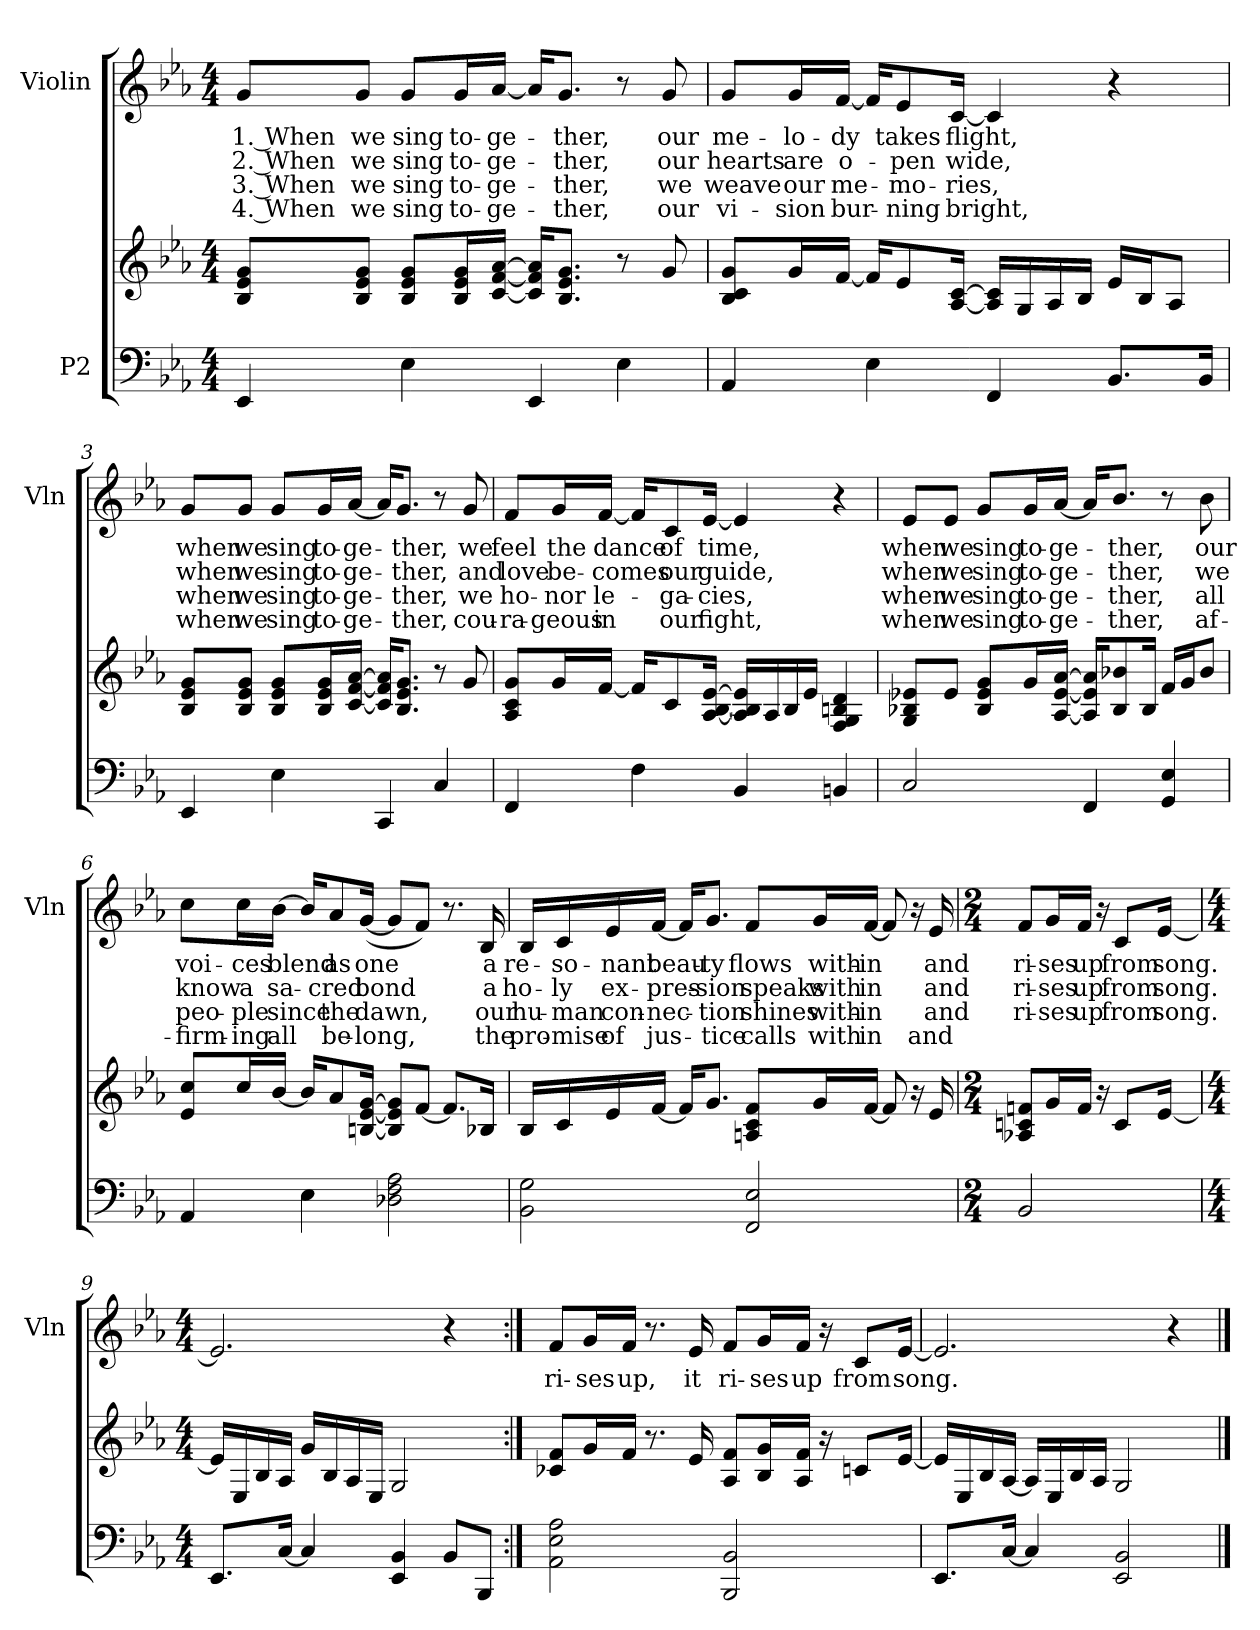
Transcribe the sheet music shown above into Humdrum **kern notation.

**kern	**kern	**kern	**text	**text	**text	**text
*part2	*part2	*part1	*part1	*part1	*part1	*part1
*staff3	*staff2	*staff1	*staff1	*staff1	*staff1	*staff1
*I"P2	*	*I"Violin	*	*	*	*
*	*	*I'Vln	*	*	*	*
*clefF4	*clefG2	*clefG2	*	*	*	*
*k[b-e-a-]	*k[b-e-a-]	*k[b-e-a-]	*	*	*	*
*E-:	*E-:	*E-:	*	*	*	*
*M4/4	*M4/4	*M4/4	*	*	*	*
*MM64	*MM64	*MM64	*	*	*	*
=1	=1	=1	=1	=1	=1	=1
!	!	!	!LO:LY:b	!LO:LY:b	!LO:LY:b	!LO:LY:b
4EE-/	8B-/ 8e-/ 8g/L	8g/L	1. When	2. When	3. When	4. When
!	!	!	!LO:LY:b	!LO:LY:b	!LO:LY:b	!LO:LY:b
.	8B-/ 8e-/ 8g/J	8g/J	we	we	we	we
!	!	!	!LO:LY:b	!LO:LY:b	!LO:LY:b	!LO:LY:b
4E-\	8B-/ 8e-/ 8g/L	8g/L	sing	sing	sing	sing
!	!	!	!LO:LY:b	!LO:LY:b	!LO:LY:b	!LO:LY:b
.	16B-/ 16e-/ 16g/L	16g/L	to-	to-	to-	to-
!	!	!	!LO:LY:b	!LO:LY:b	!LO:LY:b	!LO:LY:b
.	[<16c/ [<16f/ [>16a-/JJ	[<16a-/JJ	-ge-	-ge-	-ge-	-ge-
4EE-/	16c/] 16f/] 16a-/]KL	16a-/KL]	.	.	.	.
!	!	!	!LO:LY:b	!LO:LY:b	!LO:LY:b	!LO:LY:b
.	8.B-/ 8.e-/ 8.g/J	8.g/J	-ther,	-ther,	-ther,	-ther,
4E-\	8r	8r	.	.	.	.
!	!	!	!LO:LY:b	!LO:LY:b	!LO:LY:b	!LO:LY:b
.	8g/	8g/	our	our	we	our
=2	=2	=2	=2	=2	=2	=2
!	!	!	!LO:LY:b	!LO:LY:b	!LO:LY:b	!LO:LY:b
4AA-/	8B-/ 8c/ 8g/L	8g/L	me-	hearts	weave	vi-
!	!	!	!LO:LY:b	!LO:LY:b	!LO:LY:b	!LO:LY:b
.	16g/L	16g/L	-lo-	are	our	-sion
!	!	!	!LO:LY:b	!LO:LY:b	!LO:LY:b	!LO:LY:b
.	[<16f/JJ	[<16f/JJ	-dy	o-	me-	bur-
4E-\	16f/KL]	16f/KL]	.	.	.	.
!	!	!	!LO:LY:b	!LO:LY:b	!LO:LY:b	!LO:LY:b
.	8e-/	8e-/	takes	-pen	-mo-	-ning
!	!	!	!LO:LY:b	!LO:LY:b	!LO:LY:b	!LO:LY:b
.	[<16A-/ [>16c/Jk	[<16c/Jk	flight,	wide,	-ries,	bright,
4FF/	16A-/] 16c/]LL	4c/]	.	.	.	.
.	16G/	.	.	.	.	.
.	16A-/	.	.	.	.	.
.	16B-/JJ	.	.	.	.	.
8.BB-/L	16e-/LL	4r	.	.	.	.
.	16B-/J	.	.	.	.	.
.	8A-/J	.	.	.	.	.
16BB-/Jk	.	.	.	.	.	.
!!LO:LB:g=z
=3	=3	=3	=3	=3	=3	=3
!	!	!	!LO:LY:b	!LO:LY:b	!LO:LY:b	!LO:LY:b
4EE-/	8B-/ 8e-/ 8g/L	8g/L	when	when	when	when
!	!	!	!LO:LY:b	!LO:LY:b	!LO:LY:b	!LO:LY:b
.	8B-/ 8e-/ 8g/J	8g/J	we	we	we	we
!	!	!	!LO:LY:b	!LO:LY:b	!LO:LY:b	!LO:LY:b
4E-\	8B-/ 8e-/ 8g/L	8g/L	sing	sing	sing	sing
!	!	!	!LO:LY:b	!LO:LY:b	!LO:LY:b	!LO:LY:b
.	16B-/ 16e-/ 16g/L	16g/L	to-	to-	to-	to-
!	!	!	!LO:LY:b	!LO:LY:b	!LO:LY:b	!LO:LY:b
.	[<16c/ [<16f/ [>16a-/JJ	[<16a-/JJ	-ge-	-ge-	-ge-	-ge-
4CC/	16c/] 16f/] 16a-/]KL	16a-/KL]	.	.	.	.
!	!	!	!LO:LY:b	!LO:LY:b	!LO:LY:b	!LO:LY:b
.	8.B-/ 8.e-/ 8.g/J	8.g/J	-ther,	-ther,	-ther,	-ther,
4C/	8r	8r	.	.	.	.
!	!	!	!LO:LY:b	!LO:LY:b	!LO:LY:b	!LO:LY:b
.	8g/	8g/	we	and	we	cou-
=4	=4	=4	=4	=4	=4	=4
!	!	!	!LO:LY:b	!LO:LY:b	!LO:LY:b	!LO:LY:b
4FF/	8A-/ 8c/ 8g/L	8f/L	feel	love	ho-	-ra-
!	!	!	!LO:LY:b	!LO:LY:b	!LO:LY:b	!LO:LY:b
.	16g/L	16g/L	the	be-	-nor	-geous
!	!	!	!LO:LY:b	!LO:LY:b	!LO:LY:b	!LO:LY:b
.	[<16f/JJ	[<16f/JJ	dance	-comes	le-	in
4F\	16f/KL]	16f/KL]	.	.	.	.
!	!	!	!LO:LY:b	!LO:LY:b	!LO:LY:b	!LO:LY:b
.	8c/	8c/	of	our	-ga-	our
!	!	!	!LO:LY:b	!LO:LY:b	!LO:LY:b	!LO:LY:b
.	[<16A-/ [>16B-/ [>16e-/Jk	[<16e-/Jk	time,	guide,	-cies,	fight,
4BB-/	16A-/] 16B-/] 16e-/]LL	4e-/]	.	.	.	.
.	16A-/	.	.	.	.	.
.	16B-/	.	.	.	.	.
.	16e-/JJ	.	.	.	.	.
4BBn/	4F/ 4G/ 4Bn/ 4d/	4r	.	.	.	.
!!LO:PB:g=z
=5	=5	=5	=5	=5	=5	=5
!	!	!	!LO:LY:b	!LO:LY:b	!LO:LY:b	!LO:LY:b
2C/	8G/ 8B-X/ 8e-X/L	8e-/L	when	when	when	when
!	!	!	!LO:LY:b	!LO:LY:b	!LO:LY:b	!LO:LY:b
.	8e-/J	8e-/J	we	we	we	we
!	!	!	!LO:LY:b	!LO:LY:b	!LO:LY:b	!LO:LY:b
.	8B-/ 8e-/ 8g/L	8g/L	sing	sing	sing	sing
!	!	!	!LO:LY:b	!LO:LY:b	!LO:LY:b	!LO:LY:b
.	16g/L	16g/L	to-	to-	to-	to-
!	!	!	!LO:LY:b	!LO:LY:b	!LO:LY:b	!LO:LY:b
.	[<16A-/ [<16e-/ [>16a-/JJ	[<16a-/JJ	-ge-	-ge-	-ge-	-ge-
4FF/	16A-/] 16e-/] 16a-/]KL	16a-/KL]	.	.	.	.
!	!	!	!LO:LY:b	!LO:LY:b	!LO:LY:b	!LO:LY:b
.	8B-/ 8b-X/	8.b-/J	-ther,	-ther,	-ther,	-ther,
.	16B-/Jk	.	.	.	.	.
4GG/ 4E-/	16f/LL	8r	.	.	.	.
.	16g/J	.	.	.	.	.
!	!	!	!LO:LY:b	!LO:LY:b	!LO:LY:b	!LO:LY:b
.	8b-/J	8b-\	our	we	all	af-
=6	=6	=6	=6	=6	=6	=6
!	!	!	!LO:LY:b	!LO:LY:b	!LO:LY:b	!LO:LY:b
4AA-/	8e-/ 8cc/L	8cc\L	voi-	know	peo-	-firm-
!	!	!	!LO:LY:b	!LO:LY:b	!LO:LY:b	!LO:LY:b
.	16cc/L	16cc\L	-ces	a	-ple	-ing
!	!	!	!LO:LY:b	!LO:LY:b	!LO:LY:b	!LO:LY:b
.	[<16b-/JJ	[>16b-\JJ	blend	sa-	since	all
4E-\	16b-/KL]	16b-/KL]	.	.	.	.
!	!	!	!LO:LY:b	!LO:LY:b	!LO:LY:b	!LO:LY:b
.	8a-/	8a-/	as	-cred	the	be-
!	!	!	!LO:LY:b	!LO:LY:b	!LO:LY:b	!LO:LY:b
.	[<16Bn/ [<16e-/ [>16g/Jk	(<[<16g/Jk	one	bond	dawn,	-long,
2D-X\ 2F\ 2A-\	8B/] 8e-/] 8g/]L	8g/L]	.	.	.	.
.	[<8f/J	8f/J)	.	.	.	.
.	8.f/L]	8.r	.	.	.	.
!	!	!	!LO:LY:b	!LO:LY:b	!LO:LY:b	!LO:LY:b
.	16B-X/Jk	16B-/	a	a	our	the
!!LO:LB:g=z
=7	=7	=7	=7	=7	=7	=7
!	!	!	!LO:LY:b	!LO:LY:b	!LO:LY:b	!LO:LY:b
2BB-\ 2G\	16B-/LL	16B-/LL	re-	ho-	hu-	pro-
!	!	!	!LO:LY:b	!LO:LY:b	!LO:LY:b	!LO:LY:b
.	16c/	16c/	-so-	-ly	-man	-mise
!	!	!	!LO:LY:b	!LO:LY:b	!LO:LY:b	!LO:LY:b
.	16e-/	16e-/	-nant	ex-	con-	of
!	!	!	!LO:LY:b	!LO:LY:b	!LO:LY:b	!LO:LY:b
.	[<16f/JJ	[<16f/JJ	beau-	-pres-	-nec-	jus-
.	16f/KL]	16f/KL]	.	.	.	.
!	!	!	!LO:LY:b	!LO:LY:b	!LO:LY:b	!LO:LY:b
.	8.g/J	8.g/J	-ty	-sion	-tion	-tice
!	!	!	!LO:LY:b	!LO:LY:b	!LO:LY:b	!LO:LY:b
2FF/ 2E-/	8An/ 8c/ 8f/L	8f/L	flows	speaks	shines	calls
!	!	!	!LO:LY:b	!LO:LY:b	!LO:LY:b	!LO:LY:b
.	16g/L	16g/L	with-	with	with-	with
!	!	!	!LO:LY:b	!LO:LY:b	!LO:LY:b	!LO:LY:b
.	[<16f/JJ	[<16f/JJ	-in	in	-in	in
.	8f/]	8f/]	.	.	.	.
.	16r	16r	.	.	.	.
!	!	!	!LO:LY:b	!LO:LY:b	!LO:LY:b	!LO:LY:b
.	16e-/	16e-/	and	and	and	and
=8	=8	=8	=8	=8	=8	=8
*M2/4	*M2/4	*M2/4	*	*	*	*
!	!	!	!LO:LY:b	!LO:LY:b	!LO:LY:b	!
2BB-/	8A-X/ 8cn/ 8fn/L	8f/L	ri-	ri-	ri-	.
!	!	!	!LO:LY:b	!LO:LY:b	!LO:LY:b	!
.	16g/L	16g/L	-ses	-ses	-ses	.
!	!	!	!LO:LY:b	!LO:LY:b	!LO:LY:b	!
.	16f/JJ	16f/JJ	up	up	up	.
.	16r	16r	.	.	.	.
!	!	!	!LO:LY:b	!LO:LY:b	!LO:LY:b	!
.	8c/L	8c/L	from	from	from	.
!	!	!	!LO:LY:b	!LO:LY:b	!LO:LY:b	!
.	[<16e-/Jk	[<16e-/Jk	song.	song.	song.	.
!!LO:LB:g=z
=9	=9	=9	=9	=9	=9	=9
*M4/4	*M4/4	*M4/4	*	*	*	*
8.EE-/L	16e-/LL]	2.e-/]	.	.	.	.
.	16E-/	.	.	.	.	.
.	16B-/	.	.	.	.	.
[<16C/Jk	16A-/JJ	.	.	.	.	.
4C/]	16g/LL	.	.	.	.	.
.	16B-/	.	.	.	.	.
.	16A-/	.	.	.	.	.
.	16E-/JJ	.	.	.	.	.
4EE-/ 4BB-/	2G/	.	.	.	.	.
8BB-/L	.	4r	.	.	.	.
8BBB-/J	.	.	.	.	.	.
=10:|!	=10:|!	=10:|!	=10:|!	=10:|!	=10:|!	=10:|!
!	!	!	!LO:LY:b	!	!	!
2AA-\ 2E-\ 2A-\	8c-X/ 8f/L	8f/L	ri-	.	.	.
!	!	!	!LO:LY:b	!	!	!
.	16g/L	16g/L	-ses	.	.	.
!	!	!	!LO:LY:b	!	!	!
.	16f/JJ	16f/JJ	up,	.	.	.
.	8.r	8.r	.	.	.	.
!	!	!	!LO:LY:b	!	!	!
.	16e-/	16e-/	it	.	.	.
!	!	!	!LO:LY:b	!	!	!
2BBB-/ 2BB-/	8A-/ 8f/L	8f/L	ri-	.	.	.
!	!	!	!LO:LY:b	!	!	!
.	16B-/ 16g/L	16g/L	-ses	.	.	.
!	!	!	!LO:LY:b	!	!	!
.	16A-/ 16f/JJ	16f/JJ	up	.	.	.
.	16r	16r	.	.	.	.
!	!	!	!LO:LY:b	!	!	!
.	8cn/L	8c/L	from	.	.	.
!	!	!	!LO:LY:b	!	!	!
.	[<16e-/Jk	[<16e-/Jk	song.	.	.	.
=11	=11	=11	=11	=11	=11	=11
8.EE-/L	16e-/LL]	2.e-/]	.	.	.	.
.	16E-/	.	.	.	.	.
.	16B-/	.	.	.	.	.
[<16C/Jk	[<16A-/JJ	.	.	.	.	.
4C/]	16A-/LL]	.	.	.	.	.
.	16E-/	.	.	.	.	.
.	16B-/	.	.	.	.	.
.	16A-/JJ	.	.	.	.	.
2EE-/ 2BB-/	2G/	.	.	.	.	.
.	.	4r	.	.	.	.
==	==	==	==	==	==	==
*-	*-	*-	*-	*-	*-	*-
